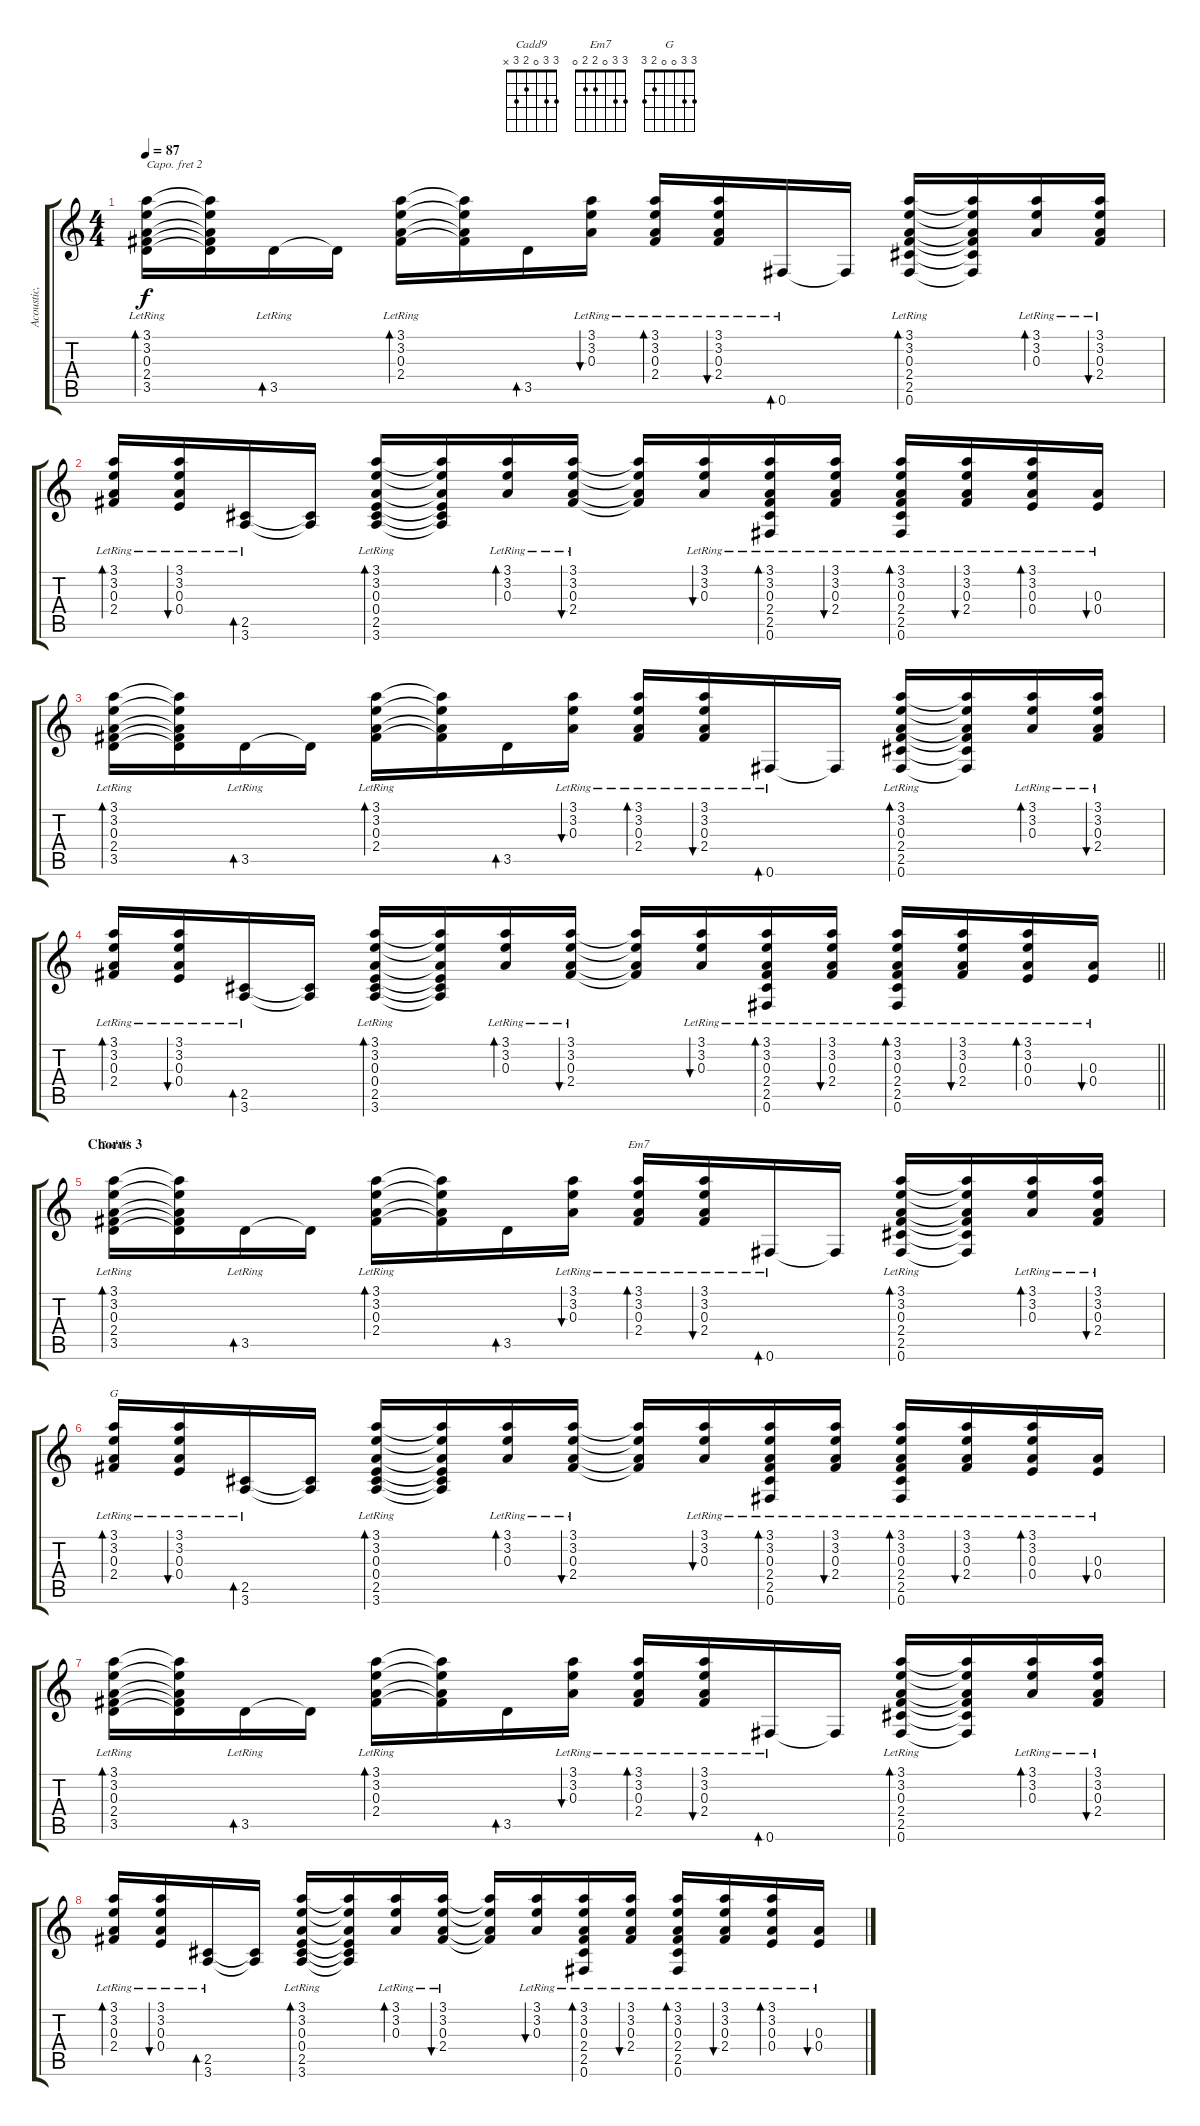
\track ("Acoustic, Rhythm (Capo @2)" "Acoustic, ") {instrument acousticguitarsteel}
\staff {score tabs}
\capo 2
\tuning (E4 B3 G3 D3 A2 E2) {hide}
\chord ("Cadd9" 3 3 0 2 3 x)
\chord ("Em7" 3 3 0 2 2 0)
\chord ("G" 3 3 0 0 2 3)
\ts (4 4)
\tempo 87
\clef g2
\ks c
(3.1{lr} 3.2{lr} 0.3{lr} 2.4{lr} 3.5{lr}).16{bd 30 dy f} (3.1{t} 3.2{t} 0.3{t} 2.4{t} 3.5{t}).16 3.5{lr}.16{bd 30} 3.5{t}.16 (3.1{lr} 3.2{lr} 0.3{lr} 2.4{lr}).16{bd 30} (3.1{t} 3.2{t} 0.3{t} 2.4{t}).16 3.5.16{bd 30} (3.1{lr} 3.2{lr} 0.3{lr}).16{bu 30} (3.1{lr} 3.2{lr} 0.3{lr} 2.4{lr}).16{bd 30} (3.1{lr} 3.2{lr} 0.3{lr} 2.4{lr}).16{bu 30} 0.6{lr}.16{bd 30} 0.6{t}.16 (3.1{lr} 3.2{lr} 0.3{lr} 2.4{lr} 2.5{lr} 0.6{lr}).16{bd 30} (3.1{t} 3.2{t} 0.3{t} 2.4{t} 2.5{t} 0.6{t}).16 (3.1 3.2 0.3{lr}).16{bd 30} (3.1{lr} 3.2{lr} 0.3{lr} 2.4{lr}).16{bu 30} |
(3.1{lr} 3.2{lr} 0.3{lr} 2.4{lr}).16{bd 30} (3.1{lr} 3.2{lr} 0.3{lr} 0.4{lr}).16{bu 30} (2.5{lr} 3.6{lr}).16{bd 30} (2.5{t} 3.6{t}).16 (3.1{lr} 3.2{lr} 0.3{lr} 0.4{lr} 2.5{lr} 3.6{lr}).16{bd 30} (3.1{t} 3.2{t} 0.3{t} 0.4{t} 2.5{t} 3.6{t}).16 (3.1{lr} 3.2{lr} 0.3{lr}).16{bd 30} (3.1{lr} 3.2{lr} 0.3{lr} 2.4{lr}).16{bu 30} (3.1{t} 3.2{t} 0.3{t} 2.4{t}).16 (3.1{lr} 3.2{lr} 0.3{lr}).16{bu 30} (3.1{lr} 3.2{lr} 0.3{lr} 2.4{lr} 2.5{lr} 0.6{lr}).16{bd 30} (3.1{lr} 3.2{lr} 0.3{lr} 2.4{lr}).16{bu 30} (3.1{lr} 3.2{lr} 0.3{lr} 2.4{lr} 2.5{lr} 0.6{lr}).16{bd 30} (3.1{lr} 3.2{lr} 0.3{lr} 2.4{lr}).16{bu 30} (3.1{lr} 3.2{lr} 0.3{lr} 0.4{lr}).16{bd 30} (0.3{lr} 0.4{lr}).16{bu 30} |
(3.1{lr} 3.2{lr} 0.3{lr} 2.4{lr} 3.5{lr}).16{bd 30} (3.1{t} 3.2{t} 0.3{t} 2.4{t} 3.5{t}).16 3.5{lr}.16{bd 30} 3.5{t}.16 (3.1{lr} 3.2{lr} 0.3{lr} 2.4{lr}).16{bd 30} (3.1{t} 3.2{t} 0.3{t} 2.4{t}).16 3.5.16{bd 30} (3.1{lr} 3.2{lr} 0.3{lr}).16{bu 30} (3.1{lr} 3.2{lr} 0.3{lr} 2.4{lr}).16{bd 30} (3.1{lr} 3.2{lr} 0.3{lr} 2.4{lr}).16{bu 30} 0.6{lr}.16{bd 30} 0.6{t}.16 (3.1{lr} 3.2{lr} 0.3{lr} 2.4{lr} 2.5{lr} 0.6{lr}).16{bd 30} (3.1{t} 3.2{t} 0.3{t} 2.4{t} 2.5{t} 0.6{t}).16 (3.1 3.2 0.3{lr}).16{bd 30} (3.1{lr} 3.2{lr} 0.3{lr} 2.4{lr}).16{bu 30} |
\barLineRight lightlight
(3.1{lr} 3.2{lr} 0.3{lr} 2.4{lr}).16{bd 30} (3.1{lr} 3.2{lr} 0.3{lr} 0.4{lr}).16{bu 30} (2.5{lr} 3.6{lr}).16{bd 30} (2.5{t} 3.6{t}).16 (3.1{lr} 3.2{lr} 0.3{lr} 0.4{lr} 2.5{lr} 3.6{lr}).16{bd 30} (3.1{t} 3.2{t} 0.3{t} 0.4{t} 2.5{t} 3.6{t}).16 (3.1{lr} 3.2{lr} 0.3{lr}).16{bd 30} (3.1{lr} 3.2{lr} 0.3{lr} 2.4{lr}).16{bu 30} (3.1{t} 3.2{t} 0.3{t} 2.4{t}).16 (3.1{lr} 3.2{lr} 0.3{lr}).16{bu 30} (3.1{lr} 3.2{lr} 0.3{lr} 2.4{lr} 2.5{lr} 0.6{lr}).16{bd 30} (3.1{lr} 3.2{lr} 0.3{lr} 2.4{lr}).16{bu 30} (3.1{lr} 3.2{lr} 0.3{lr} 2.4{lr} 2.5{lr} 0.6{lr}).16{bd 30} (3.1{lr} 3.2{lr} 0.3{lr} 2.4{lr}).16{bu 30} (3.1{lr} 3.2{lr} 0.3{lr} 0.4{lr}).16{bd 30} (0.3{lr} 0.4{lr}).16{bu 30} |
\section ("" "Chorus 3")
(3.1{lr} 3.2{lr} 0.3{lr} 2.4{lr} 3.5{lr}).16{bd 30 ch "Cadd9"} (3.1{t} 3.2{t} 0.3{t} 2.4{t} 3.5{t}).16 3.5{lr}.16{bd 30} 3.5{t}.16 (3.1{lr} 3.2{lr} 0.3{lr} 2.4{lr}).16{bd 30} (3.1{t} 3.2{t} 0.3{t} 2.4{t}).16 3.5.16{bd 30} (3.1{lr} 3.2{lr} 0.3{lr}).16{bu 30} (3.1{lr} 3.2{lr} 0.3{lr} 2.4{lr}).16{bd 30 ch "Em7"} (3.1{lr} 3.2{lr} 0.3{lr} 2.4{lr}).16{bu 30} 0.6{lr}.16{bd 30} 0.6{t}.16 (3.1{lr} 3.2{lr} 0.3{lr} 2.4{lr} 2.5{lr} 0.6{lr}).16{bd 30} (3.1{t} 3.2{t} 0.3{t} 2.4{t} 2.5{t} 0.6{t}).16 (3.1 3.2 0.3{lr}).16{bd 30} (3.1{lr} 3.2{lr} 0.3{lr} 2.4{lr}).16{bu 30} |
(3.1{lr} 3.2{lr} 0.3{lr} 2.4{lr}).16{bd 30 ch "G"} (3.1{lr} 3.2{lr} 0.3{lr} 0.4{lr}).16{bu 30} (2.5{lr} 3.6{lr}).16{bd 30} (2.5{t} 3.6{t}).16 (3.1{lr} 3.2{lr} 0.3{lr} 0.4{lr} 2.5{lr} 3.6{lr}).16{bd 30} (3.1{t} 3.2{t} 0.3{t} 0.4{t} 2.5{t} 3.6{t}).16 (3.1{lr} 3.2{lr} 0.3{lr}).16{bd 30} (3.1{lr} 3.2{lr} 0.3{lr} 2.4{lr}).16{bu 30} (3.1{t} 3.2{t} 0.3{t} 2.4{t}).16 (3.1{lr} 3.2{lr} 0.3{lr}).16{bu 30} (3.1{lr} 3.2{lr} 0.3{lr} 2.4{lr} 2.5{lr} 0.6{lr}).16{bd 30} (3.1{lr} 3.2{lr} 0.3{lr} 2.4{lr}).16{bu 30} (3.1{lr} 3.2{lr} 0.3{lr} 2.4{lr} 2.5{lr} 0.6{lr}).16{bd 30} (3.1{lr} 3.2{lr} 0.3{lr} 2.4{lr}).16{bu 30} (3.1{lr} 3.2{lr} 0.3{lr} 0.4{lr}).16{bd 30} (0.3{lr} 0.4{lr}).16{bu 30} |
(3.1{lr} 3.2{lr} 0.3{lr} 2.4{lr} 3.5{lr}).16{bd 30} (3.1{t} 3.2{t} 0.3{t} 2.4{t} 3.5{t}).16 3.5{lr}.16{bd 30} 3.5{t}.16 (3.1{lr} 3.2{lr} 0.3{lr} 2.4{lr}).16{bd 30} (3.1{t} 3.2{t} 0.3{t} 2.4{t}).16 3.5.16{bd 30} (3.1{lr} 3.2{lr} 0.3{lr}).16{bu 30} (3.1{lr} 3.2{lr} 0.3{lr} 2.4{lr}).16{bd 30} (3.1{lr} 3.2{lr} 0.3{lr} 2.4{lr}).16{bu 30} 0.6{lr}.16{bd 30} 0.6{t}.16 (3.1{lr} 3.2{lr} 0.3{lr} 2.4{lr} 2.5{lr} 0.6{lr}).16{bd 30} (3.1{t} 3.2{t} 0.3{t} 2.4{t} 2.5{t} 0.6{t}).16 (3.1 3.2 0.3{lr}).16{bd 30} (3.1{lr} 3.2{lr} 0.3{lr} 2.4{lr}).16{bu 30} |
(3.1{lr} 3.2{lr} 0.3{lr} 2.4{lr}).16{bd 30} (3.1{lr} 3.2{lr} 0.3{lr} 0.4{lr}).16{bu 30} (2.5{lr} 3.6{lr}).16{bd 30} (2.5{t} 3.6{t}).16 (3.1{lr} 3.2{lr} 0.3{lr} 0.4{lr} 2.5{lr} 3.6{lr}).16{bd 30} (3.1{t} 3.2{t} 0.3{t} 0.4{t} 2.5{t} 3.6{t}).16 (3.1{lr} 3.2{lr} 0.3{lr}).16{bd 30} (3.1{lr} 3.2{lr} 0.3{lr} 2.4{lr}).16{bu 30} (3.1{t} 3.2{t} 0.3{t} 2.4{t}).16 (3.1{lr} 3.2{lr} 0.3{lr}).16{bu 30} (3.1{lr} 3.2{lr} 0.3{lr} 2.4{lr} 2.5{lr} 0.6{lr}).16{bd 30} (3.1{lr} 3.2{lr} 0.3{lr} 2.4{lr}).16{bu 30} (3.1{lr} 3.2{lr} 0.3{lr} 2.4{lr} 2.5{lr} 0.6{lr}).16{bd 30} (3.1{lr} 3.2{lr} 0.3{lr} 2.4{lr}).16{bu 30} (3.1{lr} 3.2{lr} 0.3{lr} 0.4{lr}).16{bd 30} (0.3{lr} 0.4{lr}).16{bu 30}
